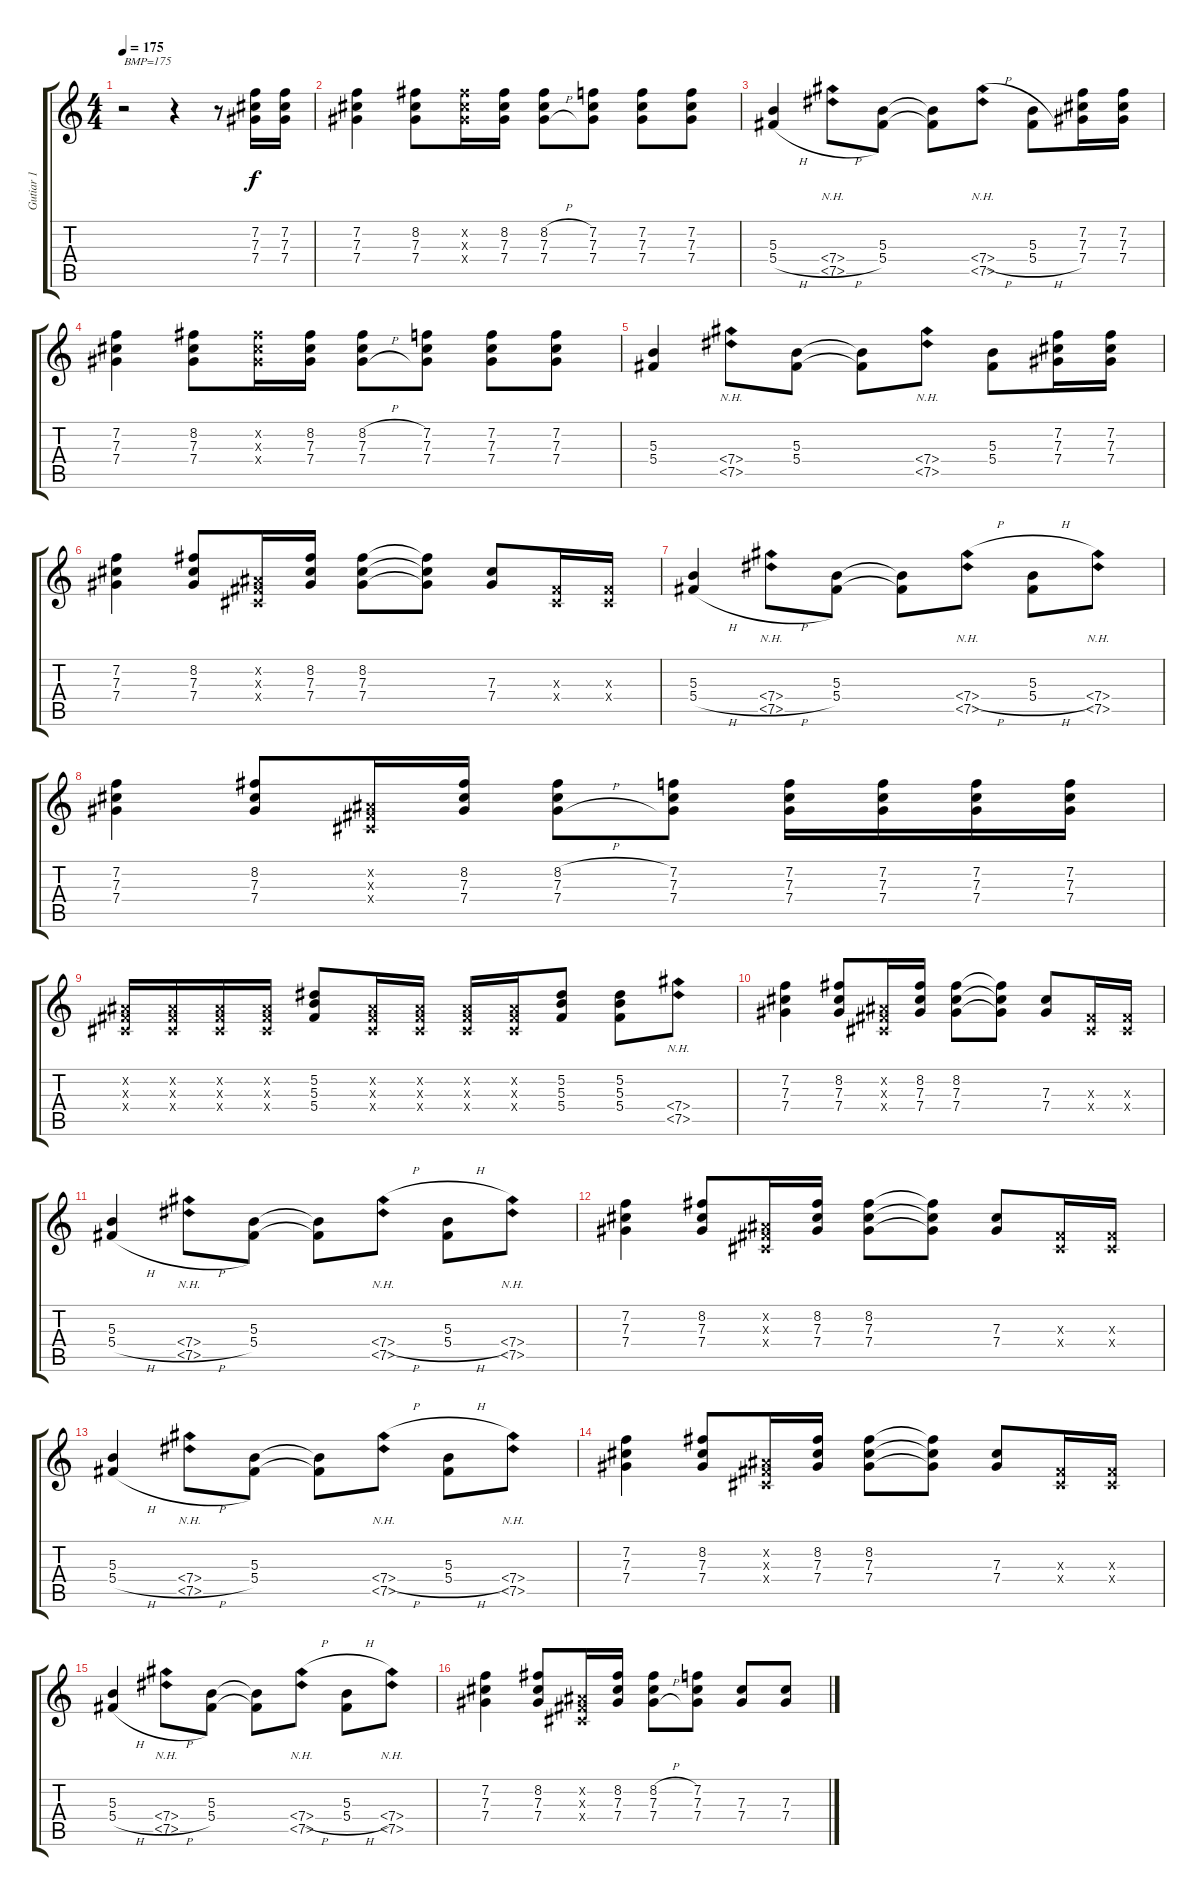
\track ("Gutiar 1" "Gutiar 1") {instrument distortionguitar}
\staff {score tabs}
\tuning (Eb4 Bb3 Gb3 Db3 Ab2 Db2) {hide}
\ts (4 4)
\tempo 175
\clef g2
\ks c
r.2{txt "BMP=175" dy f instrument distortionguitar} r.4 r.8 (7.2 7.3 7.4).16 (7.2 7.3 7.4).16 |
(7.2 7.3 7.4).4 (8.2 7.3 7.4).8 (8.2{x} 7.3{x} 7.4{x}).16 (8.2 7.3 7.4).16 (8.2{h} 7.3{h} 7.4{h}).8 (7.2 7.3 7.4).8 (7.2 7.3 7.4).8 (7.2 7.3 7.4).8 |
(5.3 5.4{h}).4 (7.4{nh h} 7.5{nh}).8 (5.3 5.4).8 (5.3{t} 5.4{t}).8 (7.4{nh h} 7.5{nh}).8 (5.3 5.4{h}).8 (7.2 7.3 7.4).16 (7.2 7.3 7.4).16 |
(7.2 7.3 7.4).4 (8.2 7.3 7.4).8 (8.2{x} 7.3{x} 7.4{x}).16 (8.2 7.3 7.4).16 (8.2{h} 7.3{h} 7.4{h}).8 (7.2 7.3 7.4).8 (7.2 7.3 7.4).8 (7.2 7.3 7.4).8 |
(5.3 5.4).4 (7.4{nh} 7.5{nh}).8 (5.3 5.4).8 (5.3{t} 5.4{t}).8 (7.4{nh} 7.5{nh}).8 (5.3 5.4).8 (7.2 7.3 7.4).16 (7.2 7.3 7.4).16 |
(7.2 7.3 7.4).4 (8.2 7.3 7.4).8 (0.2{x} 0.3{x} 0.4{x}).16 (8.2 7.3 7.4).16 (8.2 7.3 7.4).8 (8.2{t} 7.3{t} 7.4{t}).8 (7.3 7.4).8 (0.3{x} 0.4{x}).16 (0.3{x} 0.4{x}).16 |
(5.3 5.4{h}).4 (7.4{nh h} 7.5{nh}).8 (5.3 5.4).8 (5.3{t} 5.4{t}).8 (7.4{nh h} 7.5{nh}).8 (5.3 5.4{h}).8 (7.4{nh} 7.5{nh}).8 |
(7.2 7.3 7.4).4 (8.2 7.3 7.4).8 (0.2{x} 0.3{x} 0.4{x}).16 (8.2 7.3 7.4).16 (8.2{h} 7.3{h} 7.4{h}).8 (7.2 7.3 7.4).8 (7.2 7.3 7.4).16 (7.2 7.3 7.4).16 (7.2 7.3 7.4).16 (7.2 7.3 7.4).16 |
(0.2{x} 0.3{x} 0.4{x}).16 (0.2{x} 0.3{x} 0.4{x}).16 (0.2{x} 0.3{x} 0.4{x}).16 (0.2{x} 0.3{x} 0.4{x}).16 (5.2 5.3 5.4).8 (0.2{x} 0.3{x} 0.4{x}).16 (0.2{x} 0.3{x} 0.4{x}).16 (0.2{x} 0.3{x} 0.4{x}).16 (0.2{x} 0.3{x} 0.4{x}).16 (5.2 5.3 5.4).8 (5.2 5.3 5.4).8 (7.4{nh} 7.5{nh}).8 |
(7.2 7.3 7.4).4 (8.2 7.3 7.4).8 (0.2{x} 0.3{x} 0.4{x}).16 (8.2 7.3 7.4).16 (8.2 7.3 7.4).8 (8.2{t} 7.3{t} 7.4{t}).8 (7.3 7.4).8 (0.3{x} 0.4{x}).16 (0.3{x} 0.4{x}).16 |
(5.3 5.4{h}).4 (7.4{nh h} 7.5{nh}).8 (5.3 5.4).8 (5.3{t} 5.4{t}).8 (7.4{nh h} 7.5{nh}).8 (5.3 5.4{h}).8 (7.4{nh} 7.5{nh}).8 |
(7.2 7.3 7.4).4 (8.2 7.3 7.4).8 (0.2{x} 0.3{x} 0.4{x}).16 (8.2 7.3 7.4).16 (8.2 7.3 7.4).8 (8.2{t} 7.3{t} 7.4{t}).8 (7.3 7.4).8 (0.3{x} 0.4{x}).16 (0.3{x} 0.4{x}).16 |
(5.3 5.4{h}).4 (7.4{nh h} 7.5{nh}).8 (5.3 5.4).8 (5.3{t} 5.4{t}).8 (7.4{nh h} 7.5{nh}).8 (5.3 5.4{h}).8 (7.4{nh} 7.5{nh}).8 |
(7.2 7.3 7.4).4 (8.2 7.3 7.4).8 (0.2{x} 0.3{x} 0.4{x}).16 (8.2 7.3 7.4).16 (8.2 7.3 7.4).8 (8.2{t} 7.3{t} 7.4{t}).8 (7.3 7.4).8 (0.3{x} 0.4{x}).16 (0.3{x} 0.4{x}).16 |
(5.3 5.4{h}).4 (7.4{nh h} 7.5{nh}).8 (5.3 5.4).8 (5.3{t} 5.4{t}).8 (7.4{nh h} 7.5{nh}).8 (5.3 5.4{h}).8 (7.4{nh} 7.5{nh}).8 |
(7.2 7.3 7.4).4 (8.2 7.3 7.4).8 (0.2{x} 0.3{x} 0.4{x}).16 (8.2 7.3 7.4).16 (8.2{h} 7.3{h} 7.4{h}).8 (7.2 7.3 7.4).8 (7.3 7.4).8 (7.3 7.4).8
